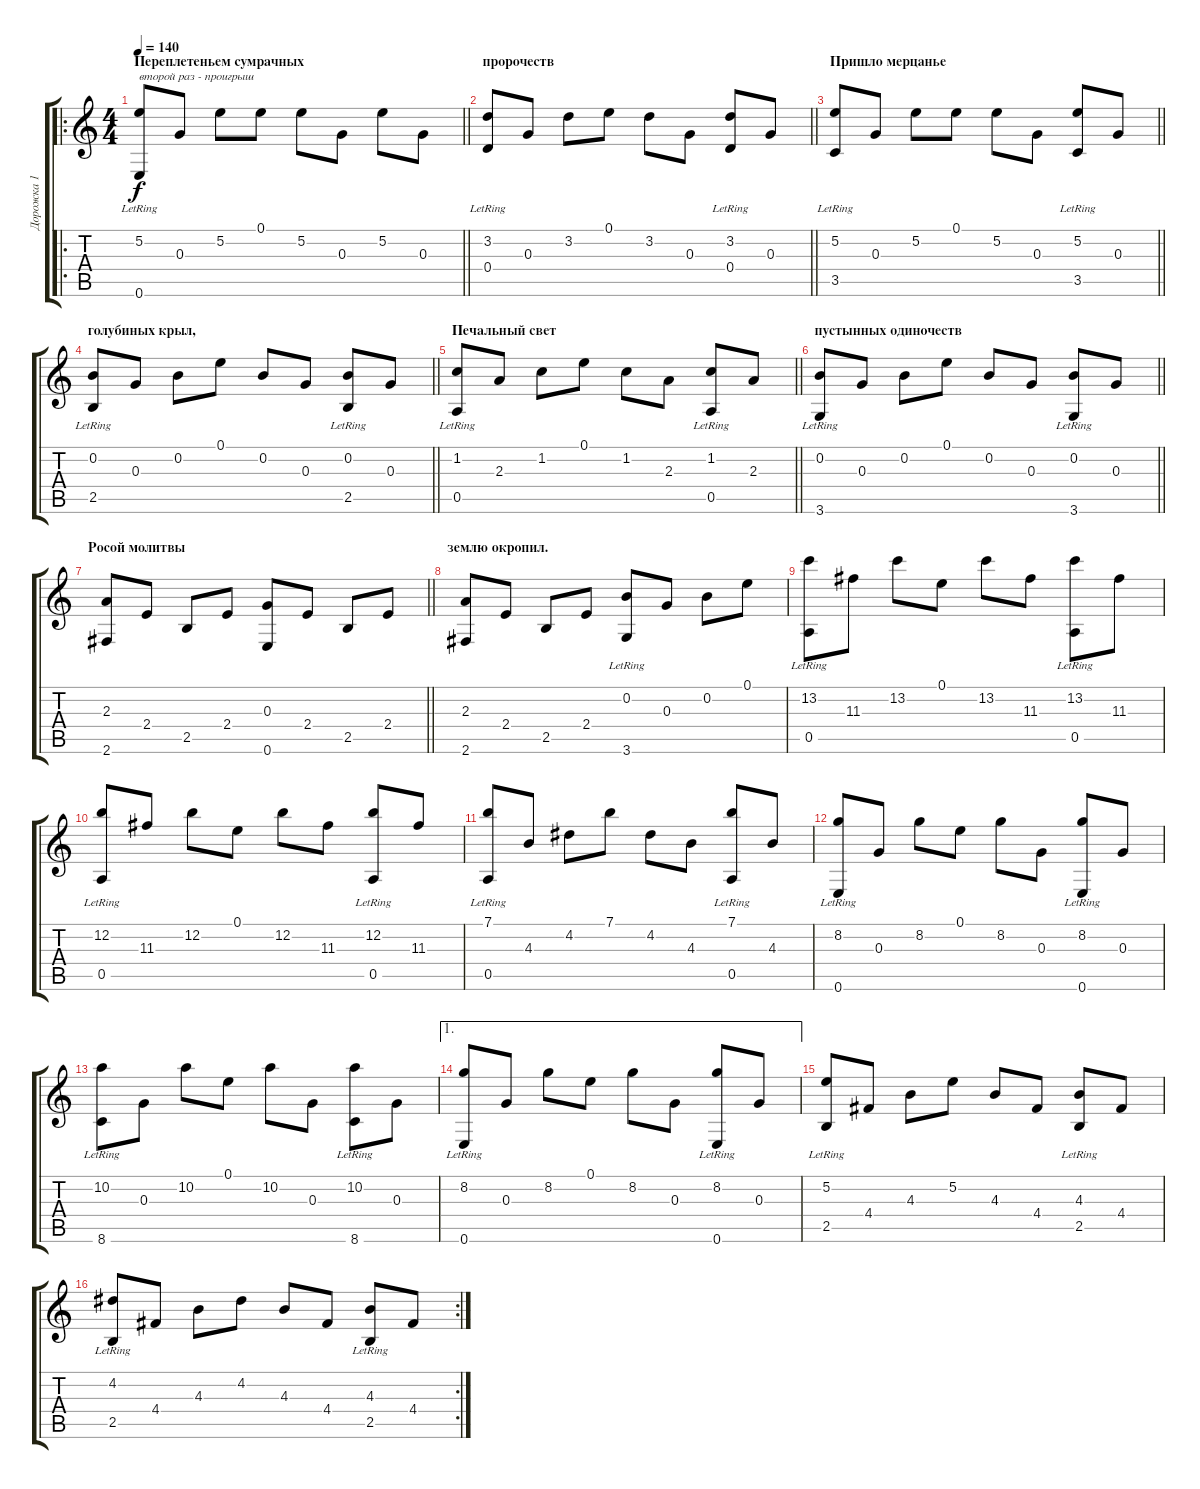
\track ("Дорожка 1" "Дорожка 1") {instrument acousticguitarnylon}
\staff {score tabs}
\tuning (E4 B3 G3 D3 A2 E2) {hide}
\ro
\ts (4 4)
\section ("" "Переплетеньем сумрачных ")
\tempo 140
\clef g2
\barLineRight lightlight
\ks c
(5.2 0.6{lr}).8{txt "второй раз - проигрыш" dy f} 0.3.8 5.2.8 0.1.8 5.2.8 0.3.8 5.2.8 0.3.8 |
\section ("" "пророчеств")
\barLineRight lightlight
(3.2 0.4{lr}).8 0.3.8 3.2.8 0.1.8 3.2.8 0.3.8 (3.2 0.4{lr}).8 0.3.8 |
\section ("" "Пришло мерцанье")
\barLineRight lightlight
(5.2 3.5{lr}).8 0.3.8 5.2.8 0.1.8 5.2.8 0.3.8 (5.2 3.5{lr}).8 0.3.8 |
\section ("" "голубиных крыл,")
\barLineRight lightlight
(0.2 2.5{lr}).8 0.3.8 0.2.8 0.1.8 0.2.8 0.3.8 (0.2 2.5{lr}).8 0.3.8 |
\section ("" "Печальный свет ")
\barLineRight lightlight
(1.2 0.5{lr}).8 2.3.8 1.2.8 0.1.8 1.2.8 2.3.8 (1.2 0.5{lr}).8 2.3.8 |
\section ("" "пустынных одиночеств")
\barLineRight lightlight
(0.2 3.6{lr}).8 0.3.8 0.2.8 0.1.8 0.2.8 0.3.8 (0.2 3.6{lr}).8 0.3.8 |
\section ("" "Росой молитвы ")
\barLineRight lightlight
(2.3 2.6).8 2.4.8 2.5.8 2.4.8 (0.3 0.6).8 2.4.8 2.5.8 2.4.8 |
\section ("" "землю окропил.")
(2.3 2.6).8 2.4.8 2.5.8 2.4.8 (0.2 3.6{lr}).8 0.3.8 0.2.8 0.1.8 |
(13.2 0.5{lr}).8 11.3.8 13.2.8 0.1.8 13.2.8 11.3.8 (13.2 0.5{lr}).8 11.3.8 |
(12.2 0.5{lr}).8 11.3.8 12.2.8 0.1.8 12.2.8 11.3.8 (12.2 0.5{lr}).8 11.3.8 |
(7.1 0.5{lr}).8 4.3.8 4.2.8 7.1.8 4.2.8 4.3.8 (7.1 0.5{lr}).8 4.3.8 |
(8.2 0.6{lr}).8 0.3.8 8.2.8 0.1.8 8.2.8 0.3.8 (8.2 0.6{lr}).8 0.3.8 |
(10.2 8.6{lr}).8 0.3.8 10.2.8 0.1.8 10.2.8 0.3.8 (10.2 8.6{lr}).8 0.3.8 |
\ae 1
(8.2 0.6{lr}).8 0.3.8 8.2.8 0.1.8 8.2.8 0.3.8 (8.2 0.6{lr}).8 0.3.8 |
(5.2 2.5{lr}).8 4.4.8 4.3.8 5.2.8 4.3.8 4.4.8 (4.3 2.5{lr}).8 4.4.8 |
\rc 2
(4.2 2.5{lr}).8 4.4.8 4.3.8 4.2.8 4.3.8 4.4.8 (4.3 2.5{lr}).8 4.4.8
